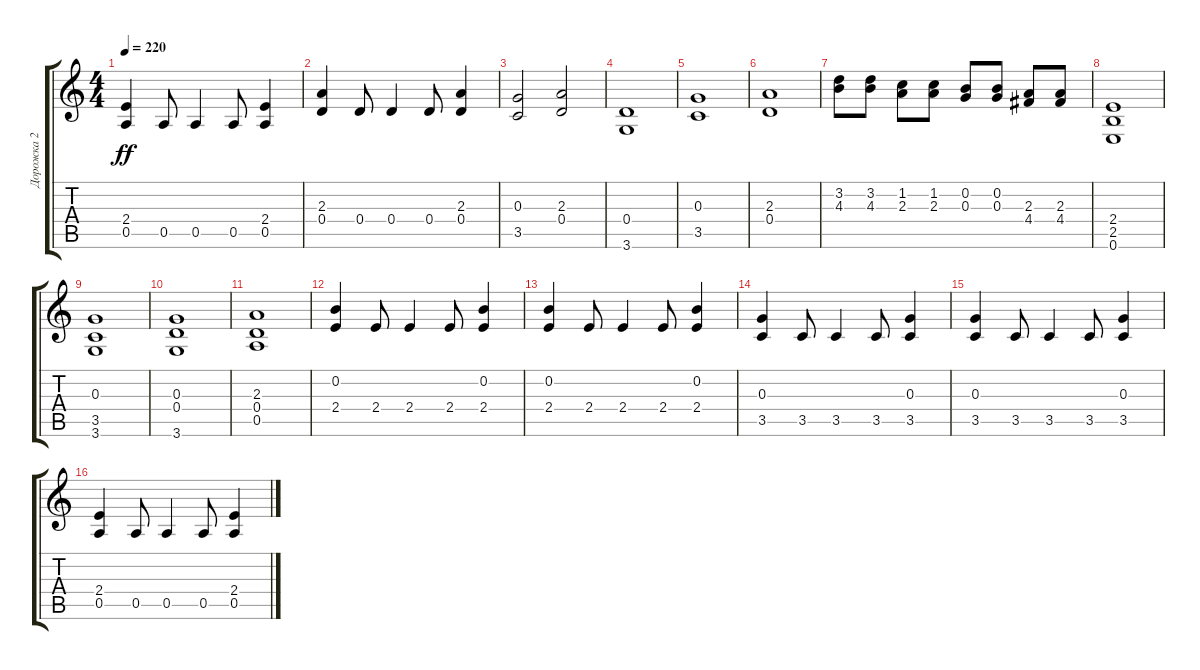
\track ("Дорожка 2" "Дорожка 2") {instrument distortionguitar}
\staff {score tabs}
\tuning (E4 B3 G3 D3 A2 E2) {hide}
\ts (4 4)
\tempo 220
\clef g2
\ks c
(2.4 0.5).4{dy ff} 0.5.8 0.5.4 0.5.8 (2.4 0.5).4 |
(2.3 0.4).4 0.4.8 0.4.4 0.4.8 (2.3 0.4).4 |
(0.3 3.5).2 (2.3 0.4).2 |
(0.4 3.6).1 |
(0.3 3.5).1 |
(2.3 0.4).1 |
(3.2 4.3).8 (3.2 4.3).8 (1.2 2.3).8 (1.2 2.3).8 (0.2 0.3).8 (0.2 0.3).8 (2.3 4.4).8 (2.3 4.4).8 |
(2.4 2.5 0.6).1 |
(0.3 3.5 3.6).1 |
(0.3 0.4 3.6).1 |
(2.3 0.4 0.5).1 |
(0.2 2.4).4 2.4.8 2.4.4 2.4.8 (0.2 2.4).4 |
(0.2 2.4).4 2.4.8 2.4.4 2.4.8 (0.2 2.4).4 |
(0.3 3.5).4 3.5.8 3.5.4 3.5.8 (0.3 3.5).4 |
(0.3 3.5).4 3.5.8 3.5.4 3.5.8 (0.3 3.5).4 |
(2.4 0.5).4 0.5.8 0.5.4 0.5.8 (2.4 0.5).4
